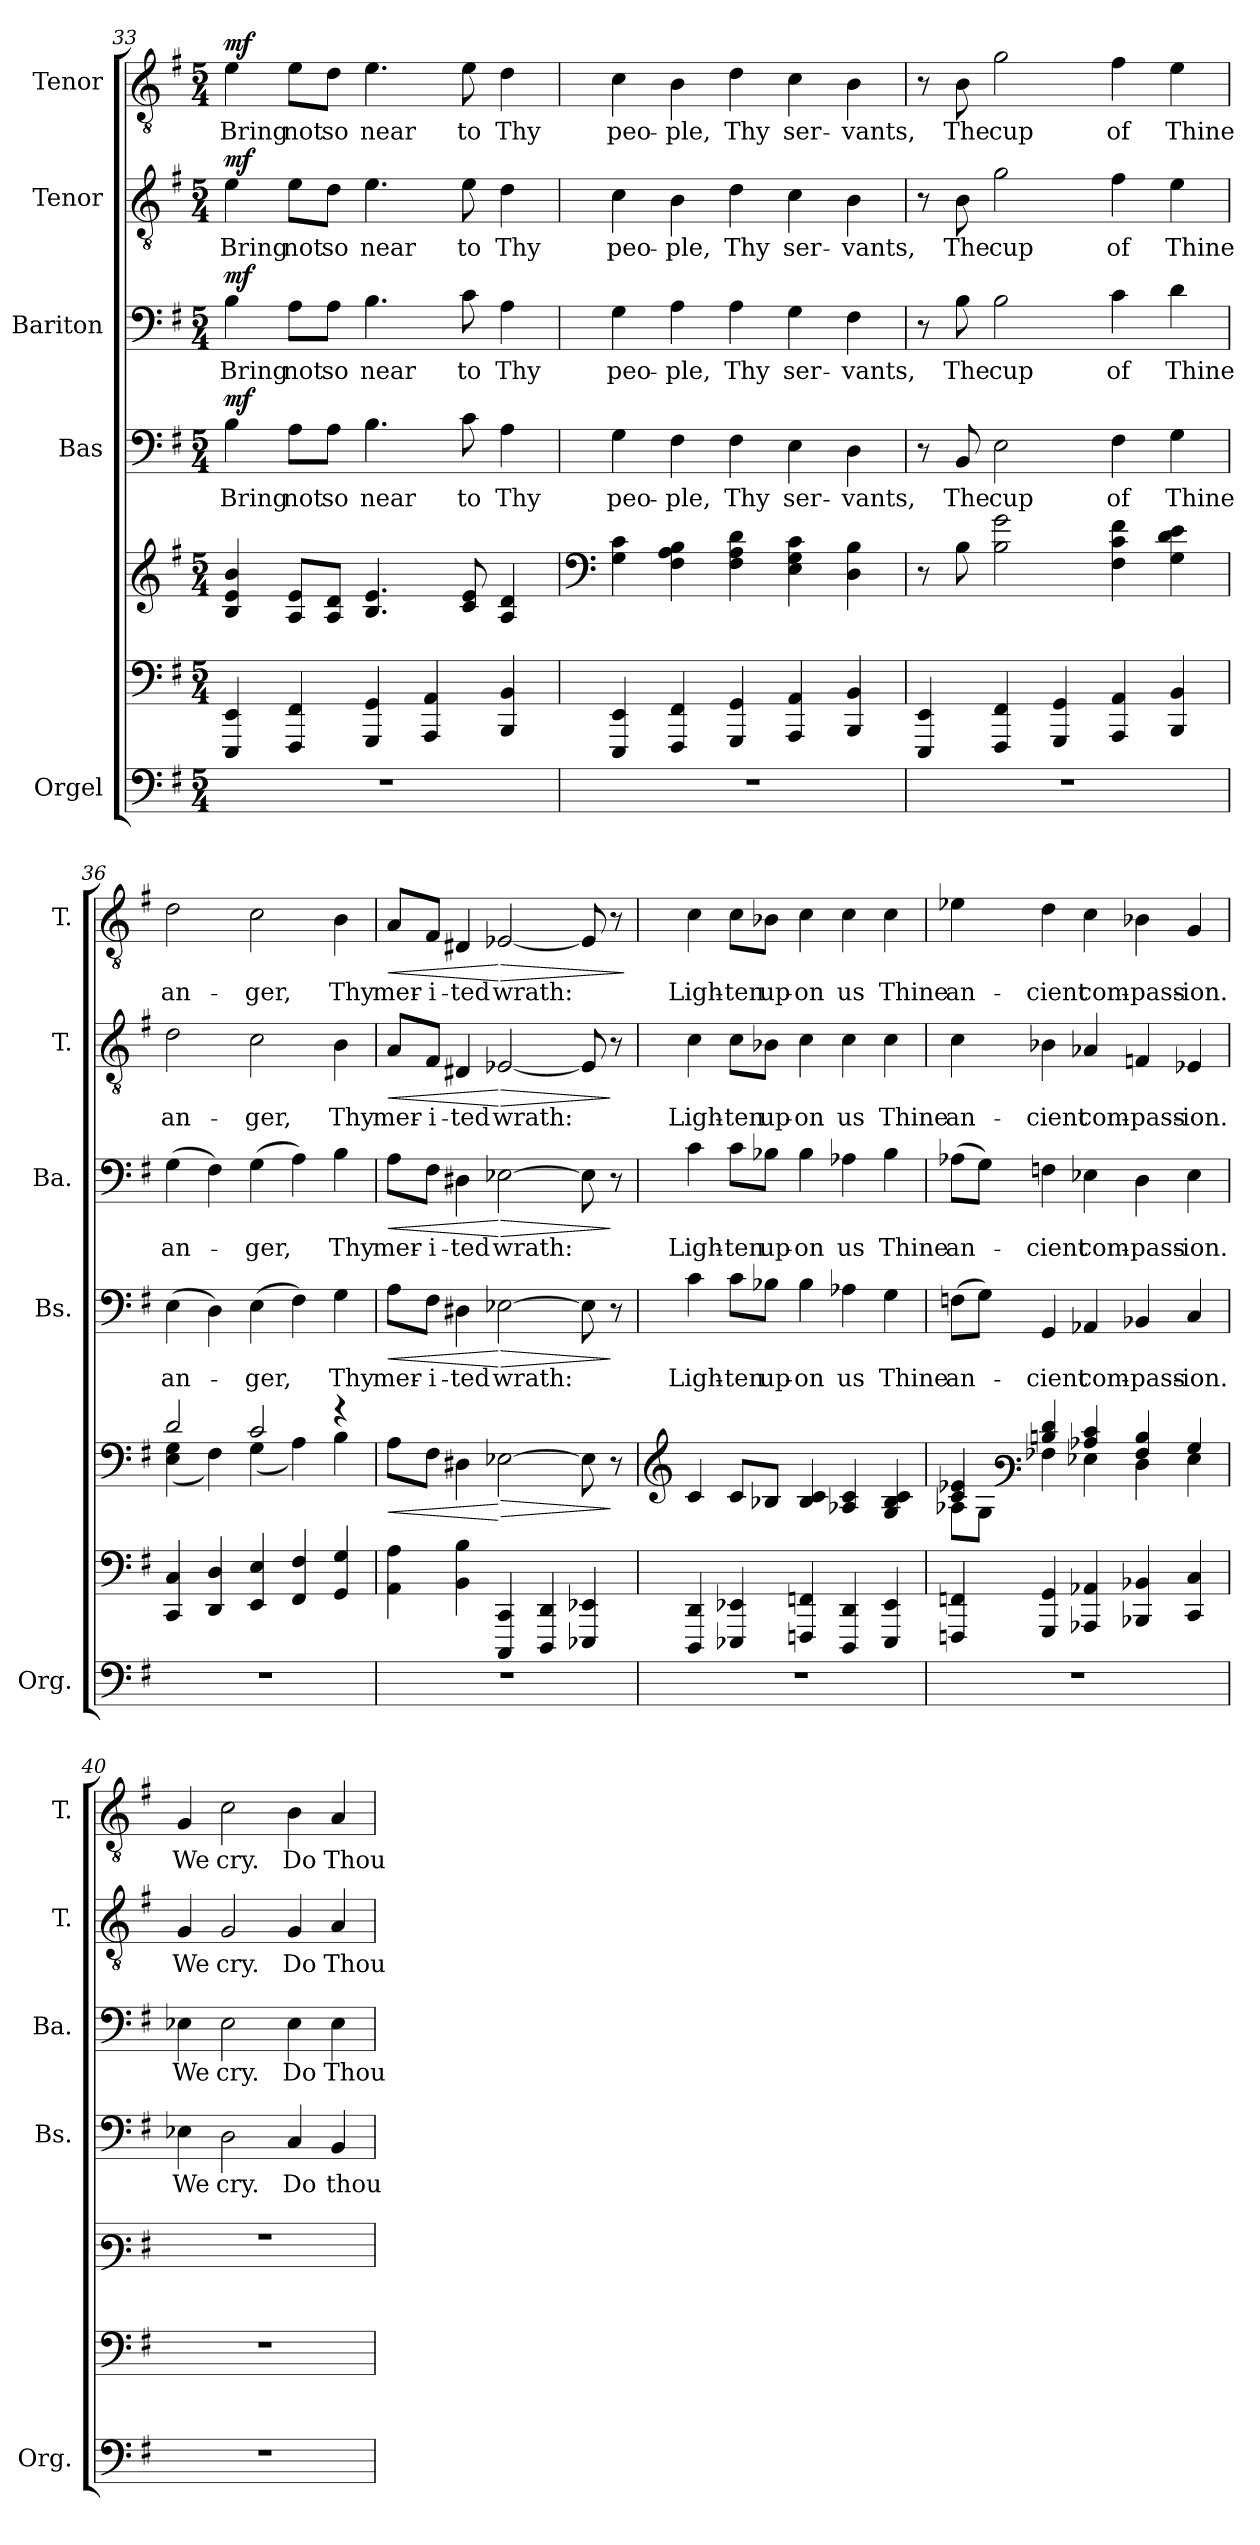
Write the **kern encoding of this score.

**kern	**kern	**kern	**dynam	**kern	**text	**dynam	**kern	**text	**dynam	**kern	**text	**dynam	**kern	**text	**dynam
*part5	*part5	*part5	*part5	*part4	*part4	*part4	*part3	*part3	*part3	*part2	*part2	*part2	*part1	*part1	*part1
*staff7	*staff6	*staff5	*staff5/6/7	*staff4	*staff4	*staff4	*staff3	*staff3	*staff3	*staff2	*staff2	*staff2	*staff1	*staff1	*staff1
*I"Orgel	*	*	*	*I"Bas	*	*	*I"Bariton	*	*	*I"Tenor	*	*	*I"Tenor	*	*
*I'Org.	*	*	*	*I'Bs.	*	*	*I'Ba.	*	*	*I'T.	*	*	*I'T.	*	*
*clefF4	*clefF4	*clefG2	*	*clefF4	*	*	*clefF4	*	*	*clefGv2	*	*	*clefGv2	*	*
*k[f#]	*k[f#]	*k[f#]	*	*k[f#]	*	*	*k[f#]	*	*	*k[f#]	*	*	*k[f#]	*	*
*M5/4	*M5/4	*M5/4	*	*M5/4	*	*	*M5/4	*	*	*M5/4	*	*	*M5/4	*	*
=33	=33	=33	=33	=33	=33	=33	=33	=33	=33	=33	=33	=33	=33	=33	=33
!	!	!	!LO:DY:a=2	!	!	!	!	!	!	!	!	!	!	!	!
!	!	!	!LO:DY:n=1:a	!	!	!LO:DY:a	!	!	!LO:DY:a	!	!	!LO:DY:a	!	!	!LO:DY:a
4%5r	4EEE/ 4EE/	4B/ 4e/ 4b/	mf mf	4B\	Bring	mf	4B\	Bring	mf	4e\	Bring	mf	4e\	Bring	mf
.	4FFF#/ 4FF#/	8A/ 8e/L	.	8A\L	not	.	8A\L	not	.	8e\L	not	.	8e\L	not	.
.	.	8A/ 8d/J	.	8A\J	so	.	8A\J	so	.	8d\J	so	.	8d\J	so	.
.	4GGG/ 4GG/	4.B/ 4.e/	.	4.B\	near	.	4.B\	near	.	4.e\	near	.	4.e\	near	.
.	4AAA/ 4AA/	.	.	.	.	.	.	.	.	.	.	.	.	.	.
.	.	8c/ 8e/	.	8c\	to	.	8c\	to	.	8e\	to	.	8e\	to	.
.	4BBB/ 4BB/	4A/ 4d/	.	4A\	Thy	.	4A\	Thy	.	4d\	Thy	.	4d\	Thy	.
=34	=34	=34	=34	=34	=34	=34	=34	=34	=34	=34	=34	=34	=34	=34	=34
*	*	*clefF4	*	*	*	*	*	*	*	*	*	*	*	*	*
4%5r	4EEE/ 4EE/	4G\ 4c\	.	4G\	peo-	.	4G\	peo-	.	4c\	peo-	.	4c\	peo-	.
.	4FFF#/ 4FF#/	4F#\ 4A\ 4B\	.	4F#\	-ple,	.	4A\	-ple,	.	4B\	-ple,	.	4B\	-ple,	.
.	4GGG/ 4GG/	4F#\ 4A\ 4d\	.	4F#\	Thy	.	4A\	Thy	.	4d\	Thy	.	4d\	Thy	.
.	4AAA/ 4AA/	4E\ 4G\ 4c\	.	4E\	ser-	.	4G\	ser-	.	4c\	ser-	.	4c\	ser-	.
.	4BBB/ 4BB/	4D\ 4B\	.	4D\	-vants,	.	4F#\	-vants,	.	4B\	-vants,	.	4B\	-vants,	.
!!LO:PB:g=z
=35	=35	=35	=35	=35	=35	=35	=35	=35	=35	=35	=35	=35	=35	=35	=35
4%5r	4EEE/ 4EE/	8r	.	8r	.	.	8r	.	.	8r	.	.	8r	.	.
.	.	8B\	.	8BB/	The	.	8B\	The	.	8B\	The	.	8B\	The	.
.	4FFF#/ 4FF#/	2B\ 2g\	.	2E\	cup	.	2B\	cup	.	2g\	cup	.	2g\	cup	.
.	4GGG/ 4GG/	.	.	.	.	.	.	.	.	.	.	.	.	.	.
.	4AAA/ 4AA/	4F#\ 4c\ 4f#\	.	4F#\	of	.	4c\	of	.	4f#\	of	.	4f#\	of	.
.	4BBB/ 4BB/	4G\ 4d\ 4e\	.	4G\	Thine	.	4d\	Thine	.	4e\	Thine	.	4e\	Thine	.
=36	=36	=36	=36	=36	=36	=36	=36	=36	=36	=36	=36	=36	=36	=36	=36
*	*	*^	*	*	*	*	*	*	*	*	*	*	*	*	*
4%5r	4CC/ 4C/	2d/	(4E\ 4G\	.	(4E\	an-	.	(4G\	an-	.	2d\	an-	.	2d\	an-	.
.	4DD/ 4D/	.	4F#\)	.	4D\)	.	.	4F#\)	.	.	.	.	.	.	.	.
.	4EE/ 4E/	2c/	(4G\	.	(4E\	-ger,	.	(4G\	-ger,	.	2c\	-ger,	.	2c\	-ger,	.
.	4FF#/ 4F#/	.	4A\)	.	4F#\)	.	.	4A\)	.	.	.	.	.	.	.	.
.	4GG/ 4G/	4r	4B\	.	4G\	Thy	.	4B\	Thy	.	4B\	Thy	.	4B\	Thy	.
=37	=37	=37	=37	=37	=37	=37	=37	=37	=37	=37	=37	=37	=37	=37	=37	=37
!	!	!	!	!LO:HP:b	!	!	!LO:HP:b	!	!	!LO:HP:b	!	!	!LO:HP:b	!	!	!LO:HP:b
*	*	*v	*v	*	*	*	*	*	*	*	*	*	*	*	*	*
4%5r	4AA\ 4A\	8A\L	<	8A\L	mer-	<	8A\L	mer-	<	8A/L	mer-	<	8A/L	mer-	<
.	.	8F#\J	.	8F#\J	-i-	.	8F#\J	-i-	.	8F#/J	-i-	.	8F#/J	-i-	.
.	4BB\ 4B\	4D#X\	.	4D#X\	-ted	.	4D#X\	-ted	.	4D#X/	-ted	.	4D#X/	-ted	.
!	!	!	!LO:HP:n=1:b	!	!	!LO:HP:n=1:b	!	!	!LO:HP:n=1:b	!	!	!LO:HP:n=1:b	!	!	!LO:HP:n=1:b
.	4CCC/ 4CC/	[2E-X\	[ >	[2E-X\	wrath:	[ >	[2E-X\	wrath:	[ >	[2E-X/	wrath:	[ >	[2E-X/	wrath:	[ >
.	4DDD/ 4DD/	.	.	.	.	.	.	.	.	.	.	.	.	.	.
.	4EEE-X/ 4EE-X/	8E-\]	.	8E-\]	.	.	8E-\]	.	.	8E-/]	.	.	8E-/]	.	.
.	.	8r	]	8r	.	]	8r	.	]	8r	.	]	8r	.	.
.	.	.	.	.	.	.	.	.	.	.	.	.	.	.	]
!!LO:PB:g=z
=38	=38	=38	=38	=38	=38	=38	=38	=38	=38	=38	=38	=38	=38	=38	=38
*	*	*clefG2	*	*	*	*	*	*	*	*	*	*	*	*	*
4%5r	4DDD/ 4DD/	4c/	.	4c\	Ligh-	.	4c\	Ligh-	.	4c\	Ligh-	.	4c\	Ligh-	.
.	4EEE-X/ 4EE-X/	8c/L	.	8c\L	-ten	.	8c\L	-ten	.	8c\L	-ten	.	8c\L	-ten	.
.	.	8B-X/J	.	8B-X\J	up-	.	8B-X\J	up-	.	8B-X\J	up-	.	8B-X\J	up-	.
.	4FFFn/ 4FFn/	4B-/ 4c/	.	4B-\	-on	.	4B-\	-on	.	4c\	-on	.	4c\	-on	.
.	4DDD/ 4DD/	4A-X/ 4c/	.	4A-X\	us	.	4A-X\	us	.	4c\	us	.	4c\	us	.
.	4EEE-/ 4EE-/	4G/ 4B-/ 4c/	.	4G\	Thine	.	4B-\	Thine	.	4c\	Thine	.	4c\	Thine	.
=39	=39	=39	=39	=39	=39	=39	=39	=39	=39	=39	=39	=39	=39	=39	=39
*	*	*^	*	*	*	*	*	*	*	*	*	*	*	*	*
4%5r	4FFFn/ 4FFn/	4c/ 4e-X/	8A-X\L	.	(8Fn\L	an-	.	(8A-X\L	an-	.	4c\	an-	.	4e-X\	an-	.
.	.	.	8G\J	.	8G\J)	.	.	8G\J)	.	.	.	.	.	.	.	.
*	*	*clefF3	*	*	*	*	*	*	*	*	*	*	*	*	*	*
.	4GGG/ 4GG/	4dn/ 4f#/	4A-X\	.	4GG/	-cient	.	4Fn\	-cient	.	4B-X\	-cient	.	4d\	-cient	.
.	4AAA-X/ 4AA-X/	4c-X/ 4e-/	4G-X\	.	4AA-X/	com-	.	4E-X\	com-	.	4A-X/	com-	.	4c\	com-	.
.	4BBB-X/ 4BB-X/	4A-/ 4d/	4F#\	.	4BB-X/	-pass-	.	4D\	-pass-	.	4Fn/	-pass-	.	4B-X\	-pass-	.
.	4CC/ 4C/	4B/	4G-\	.	4C/	-ion.	.	4E-\	-ion.	.	4E-X/	-ion.	.	4G/	-ion.	.
*	*	*v	*v	*	*	*	*	*	*	*	*	*	*	*	*	*
=40	=40	=40	=40	=40	=40	=40	=40	=40	=40	=40	=40	=40	=40	=40	=40
4%5r	4%5r	4%5r	.	4E-X\	We	.	4E-X\	We	.	4G/	We	.	4G/	We	.
.	.	.	.	2D\	cry.	.	2E-\	cry.	.	2G/	cry.	.	2c\	cry.	.
.	.	.	.	4C/	Do	.	4E-\	Do	.	4G/	Do	.	4B\	Do	.
.	.	.	.	4BB/	thou	.	4E-\	Thou	.	4A/	Thou	.	4A/	Thou	.
=	=	=	=	=	=	=	=	=	=	=	=	=	=	=	=
*-	*-	*-	*-	*-	*-	*-	*-	*-	*-	*-	*-	*-	*-	*-	*-
